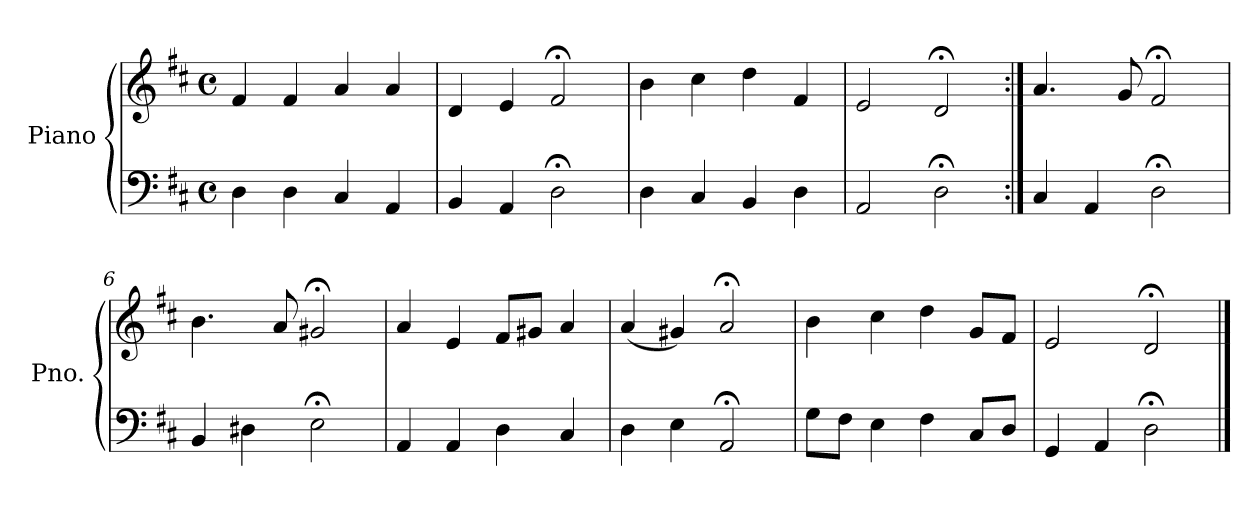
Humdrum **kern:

**kern	**kern
*part1	*part1
*staff2	*staff1
*I"Piano	*
*I'Pno.	*
*clefF4	*clefG2
*k[f#c#]	*k[f#c#]
*M4/4	*M4/4
*met(c)	*met(c)
=1	=1
4D\	4f#/
4D\	4f#/
4C#/	4a/
4AA/	4a/
=2	=2
4BB/	4d/
4AA/	4e/
2D;<\	2f#;</
=3	=3
4D\	4b\
4C#/	4cc#\
4BB/	4dd\
4D\	4f#/
=4	=4
2AA/	2e/
2D;<\	2d;</
=5:|!	=5:|!
4C#/	4.a/
4AA/	.
.	8g/
2D;<\	2f#;</
=6	=6
4BB/	4.b\
4D#X\	.
.	8a/
2E;<\	2g#X;</
=7	=7
4AA/	4a/
4AA/	4e/
4D\	8f#/L
.	8g#X/J
4C#/	4a/
!!LO:LB:g=z
=8	=8
4D\	(4a/
4E\	4g#X/)
2AA;</	2a;</
=9	=9
8G\L	4b\
8F#\J	.
4E\	4cc#\
4F#\	4dd\
8C#/L	8g/L
8D/J	8f#/J
=10	=10
4GG/	2e/
4AA/	.
2D;<\	2d;</
==	==
*-	*-
